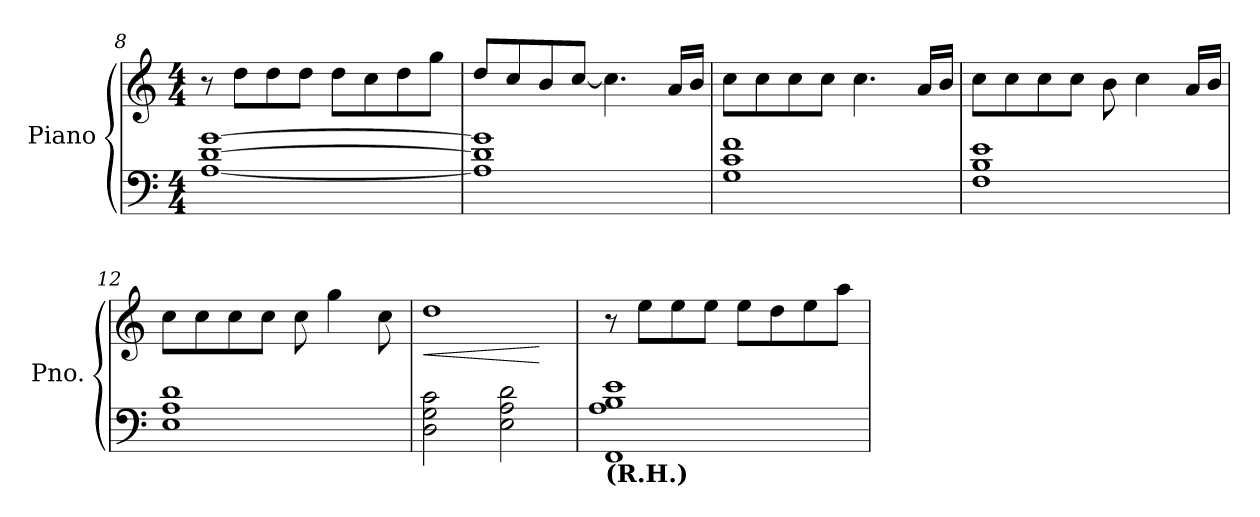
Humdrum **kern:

**kern	**kern	**dynam
*part1	*part1	*part1
*staff2	*staff1	*staff1/2
*I"Piano	*	*
*I'Pno.	*	*
*clefF4	*clefG2	*
*k[]	*k[]	*
*M4/4	*M4/4	*
=8	=8	=8
[1A [1d [1g	8r	.
.	8dd\L	.
.	8dd\	.
.	8dd\J	.
.	8dd\L	.
.	8cc\	.
.	8dd\	.
.	8gg\J	.
=9	=9	=9
1A] 1d] 1g]	8dd/L	.
.	8cc/	.
.	8b/	.
.	[8cc/J	.
.	4.cc\]	.
.	16a/LL	.
.	16b/JJ	.
=10	=10	=10
1G 1c 1f	8cc\L	.
.	8cc\	.
.	8cc\	.
.	8cc\J	.
.	4.cc\	.
.	16a/LL	.
.	16b/JJ	.
=11	=11	=11
1F 1B 1e	8cc\L	.
.	8cc\	.
.	8cc\	.
.	8cc\J	.
.	8b\	.
.	4cc\	.
.	16a/LL	.
.	16b/JJ	.
=12	=12	=12
1E 1A 1d	8cc\L	.
.	8cc\	.
.	8cc\	.
.	8cc\J	.
.	8cc\	.
.	4gg\	.
.	8cc\	.
=13	=13	=13
!	!	!LO:HP:b
2D\ 2G\ 2c\	1dd	<
2E\ 2A\ 2d\	.	.
.	.	[
!!LO:LB:g=z
=14	=14	=14
!LO:TX:b:B:t=(R.H.)	!	!
1FF 1A 1B 1e	8r	.
.	8ee\L	.
.	8ee\	.
.	8ee\J	.
.	8ee\L	.
.	8dd\	.
.	8ee\	.
.	8aa\J	.
=	=	=
*-	*-	*-
